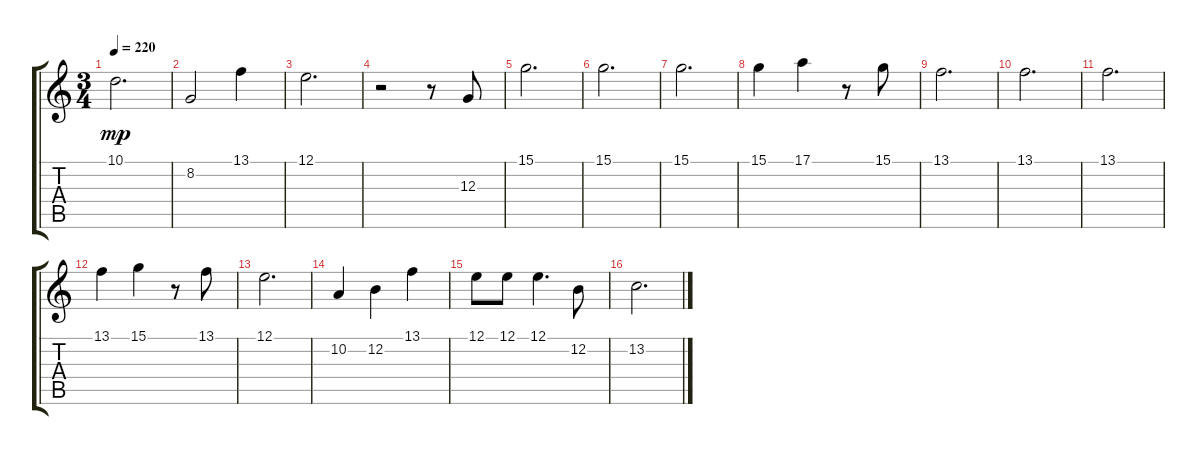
\track "" {instrument acousticgrandpiano}
\staff {score tabs}
\tuning (E4 B3 G3 D3 A2 E2) {hide}
\ts (3 4)
\tempo 220
\clef g2
\ks c
10.1.2{d dy mp} |
8.2.2 13.1.4 |
12.1.2{d} |
r.2 r.8 12.3.8 |
15.1.2{d} |
15.1.2{d} |
15.1.2{d} |
15.1.4 17.1.4 r.8 15.1.8 |
13.1.2{d} |
13.1.2{d} |
13.1.2{d} |
13.1.4 15.1.4 r.8 13.1.8 |
12.1.2{d} |
10.2.4 12.2.4 13.1.4 |
12.1.8 12.1.8 12.1.4{d} 12.2.8 |
13.2.2{d}
